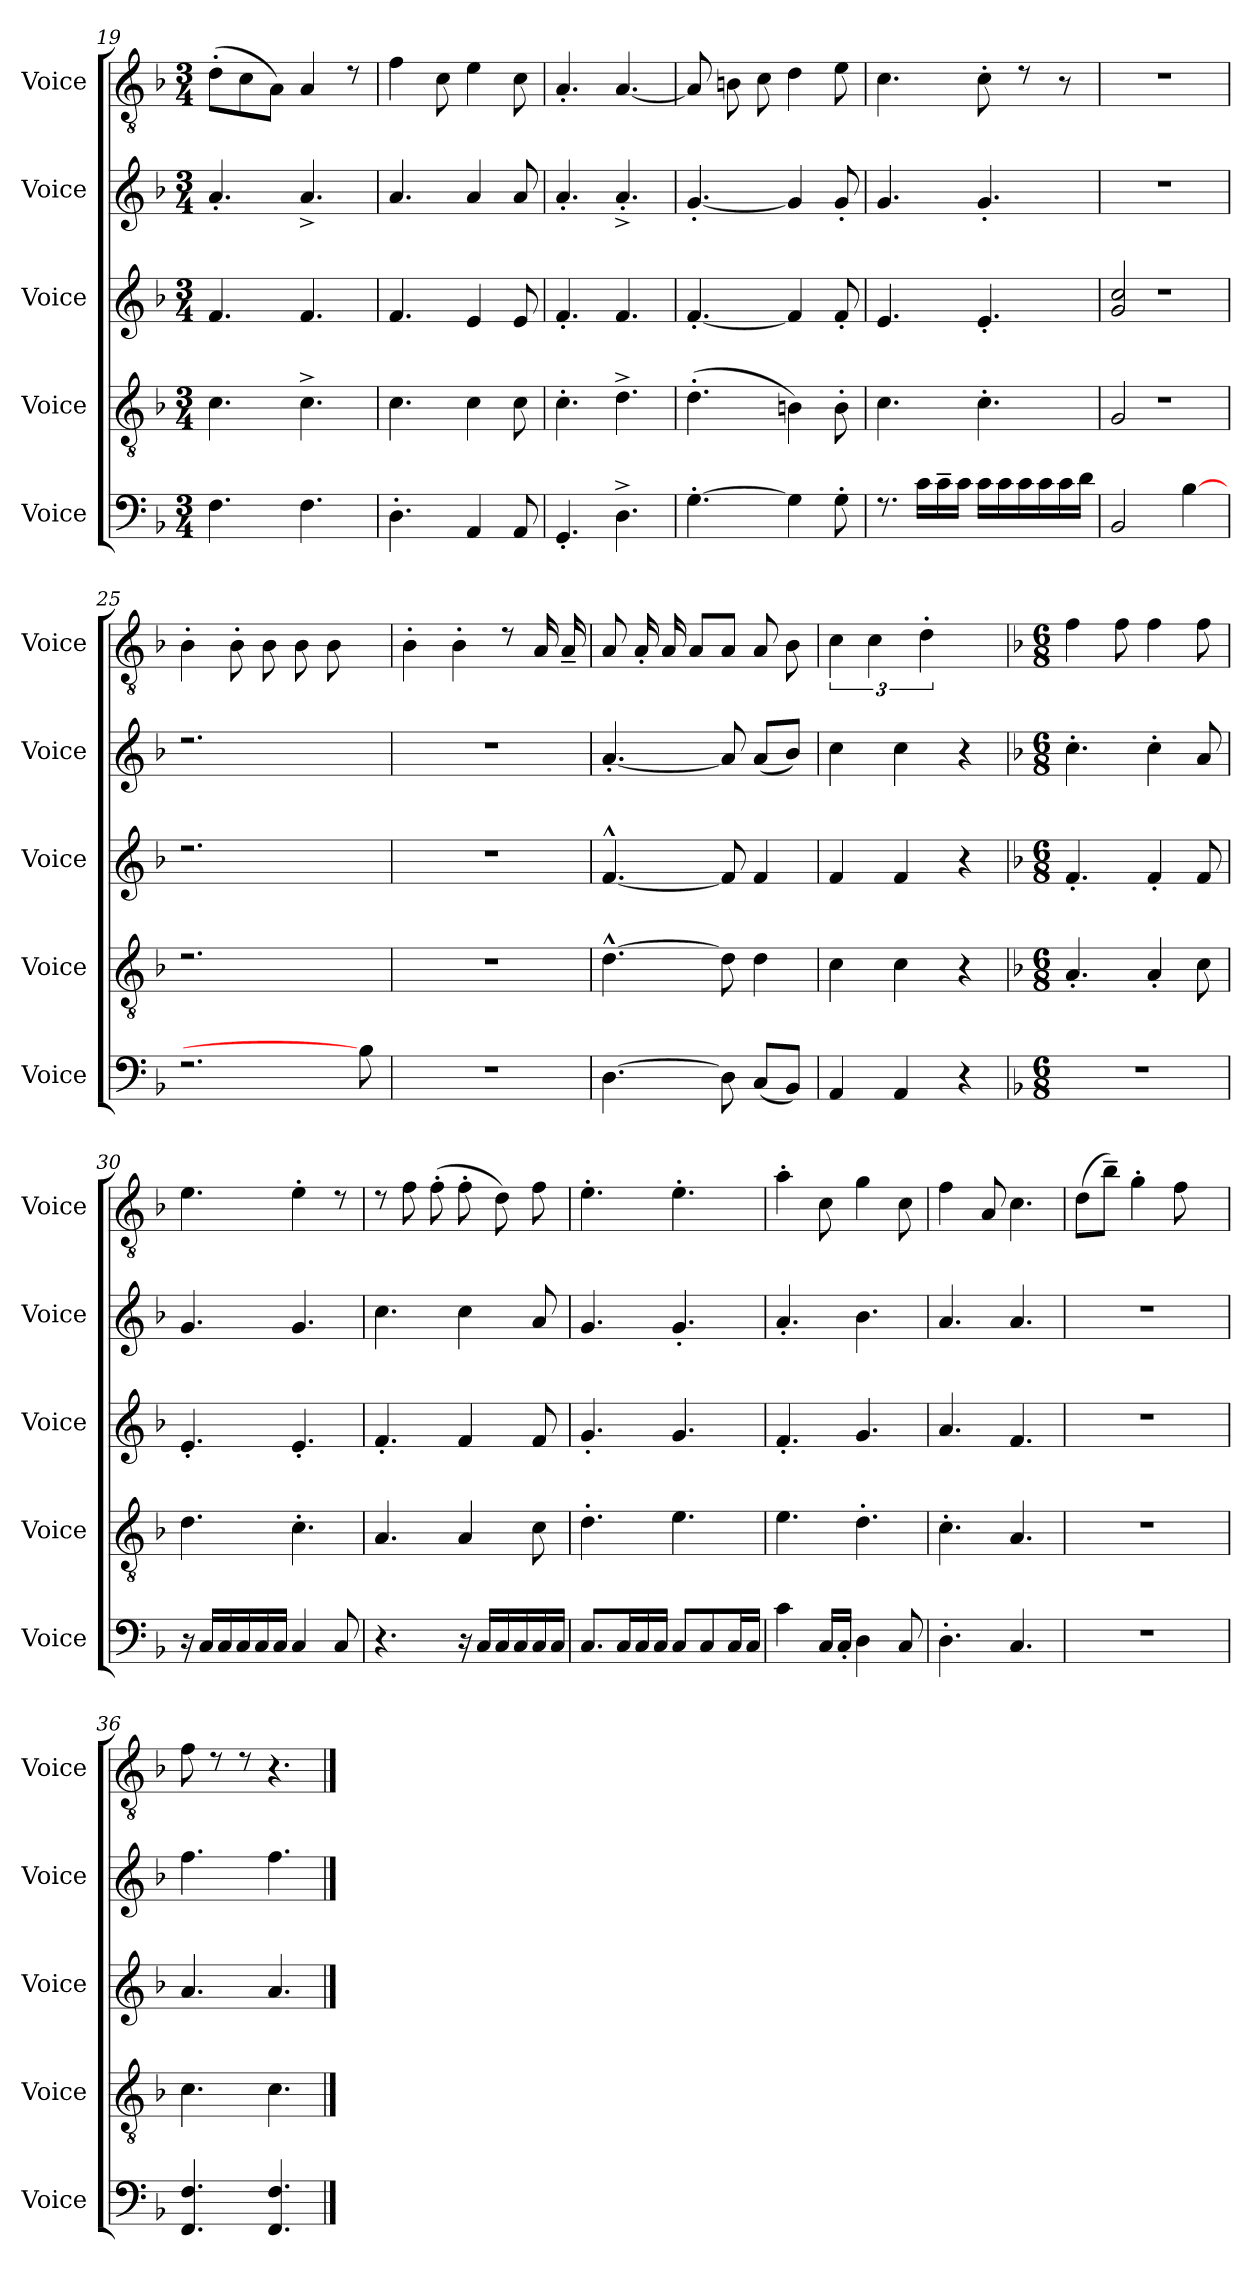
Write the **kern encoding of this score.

**kern	**kern	**kern	**kern	**kern
*part5	*part4	*part3	*part2	*part1
*staff5	*staff4	*staff3	*staff2	*staff1
*I"Voice	*I"Voice	*I"Voice	*I"Voice	*I"Voice
*I'Voice	*I'Voice	*I'Voice	*I'Voice	*I'Voice
*clefF4	*clefGv2	*clefG2	*clefG2	*clefGv2
*k[b-]	*k[b-]	*k[b-]	*k[b-]	*k[b-]
*M3/4	*M3/4	*M3/4	*M3/4	*M3/4
=19	=19	=19	=19	=19
4.F\	4.c\	4.f/	4.a'</	(>8d'<\L
.	.	.	.	8c\
.	.	.	.	8A\J)
4.F\	4.c^<\	4.f/	4.a^</	4A/
.	.	.	.	8rc
!!LO:LB:g=z
=20	=20	=20	=20	=20
4.D'<\	4.c\	4.f/	4.a/	4f\
.	.	.	.	8c\
4AA/	4c\	4e/	4a/	4e\
8AA/	8c\	8e/	8a/	8c\
=21	=21	=21	=21	=21
4.GG'</	4.c'<\	4.f'</	4.a'</	4.A'</
4.D^<\	4.d^<\	4.f/	4.a^>^<'</	[<4.A/
=22	=22	=22	=22	=22
[>4.G'<\	(>4.d'<\	[<4.f'</	[<4.g'</	8A/]
.	.	.	.	8Bn\
.	.	.	.	8c\
4G\]	4Bn\)	4f/]	4g/]	4d\
8G'<\	8B'<\	8f'</	8g'</	8e\
=23	=23	=23	=23	=23
8.rE	4.c\	4.e/	4.g/	4.c\
16c\LL	.	.	.	.
16c~>\	.	.	.	.
16c\JJ	.	.	.	.
16c\LL	4.c'<'<\	4.e'</	4.g'<'</	8c'<'<\
16c\	.	.	.	.
16c\	.	.	.	8rc
16c\	.	.	.	.
16c\	.	.	.	8r
16d\JJ	.	.	.	.
=24	=24	=24	=24	=24
*	*^	*^	*	*
2BB-/	2G/	2.rd	2g/ 2cc/	2.rdd	2.rdd	2.rd
[4B-\	4ryy	.	4ryy	.	.	.
*	*v	*v	*	*	*	*
*	*	*v	*v	*	*
!!LO:LB:g=z
=25	=25	=25	=25	=25
2.rF	2.rd	2.rdd	2.rdd	4B-'<'<\
.	.	.	.	8B-'<\
.	.	.	.	8B-\
.	.	.	.	8B-\
.	.	.	.	8B-\
8B-\]	8ryy	8ryy	8ryy	8ryy
=26	=26	=26	=26	=26
2.rF	2.rd	2.rdd	2.rdd	4B-'<\
.	.	.	.	4B-'<\
.	.	.	.	8rc
.	.	.	.	16A/
.	.	.	.	16A~>/
=27	=27	=27	=27	=27
[>4.D\	[>4.d^^>\	[<4.f^^>/	[<4.a'>/	8A/
.	.	.	.	16A'</
.	.	.	.	16A/
.	.	.	.	8A/L
8D\]	8d\]	8f/]	8a/]	8A/J
(<8C/L	4d\	4f/	(<8a/L	8A/
8BB-/J)	.	.	8b-/J)	8B-\
=28	=28	=28	=28	=28
4AA/	4c\	4f/	4cc\	6c\
.	.	.	.	6c\
4AA/	4c\	4f/	4cc\	.
.	.	.	.	6d'<\
4r	4r	4r	4r	4ryy
!!LO:PB:g=z
=29	=29	=29	=29	=29
*k[b-]	*k[b-]	*k[b-]	*k[b-]	*k[b-]
*M6/8	*M6/8	*M6/8	*M6/8	*M6/8
2.rF	4.A'<'</	4.f'<'</	4.cc'<\	4f\
.	.	.	.	8f\
.	4A'</	4f'</	4cc'<\	4f\
.	8c\	8f/	8a/	8f\
=30	=30	=30	=30	=30
16rC	4.d\	4.e'</	4.g/	4.e\
16C/LL	.	.	.	.
16C/	.	.	.	.
16C/	.	.	.	.
16C/	.	.	.	.
16C/JJ	.	.	.	.
4C/	4.c'<\	4.e'</	4.g/	4e'<\
8C/	.	.	.	8rc
=31	=31	=31	=31	=31
4.r	4.A/	4.f'</	4.cc\	8rc
.	.	.	.	8f\
.	.	.	.	(<8f'<\
16rC	4A/	4f/	4cc\	8f'<\
16C/LL	.	.	.	.
16C/	.	.	.	8d\)
16C/	.	.	.	.
16C/	8c\	8f/	8a/	8f\
16C/JJ	.	.	.	.
=32	=32	=32	=32	=32
8.C/L	4.d'<\	4.g'<'</	4.g/	4.e'<\
16C/L	.	.	.	.
16C/	.	.	.	.
16C/JJ	.	.	.	.
8C/L	4.e\	4.g/	4.g'</	4.e'<\
8C/	.	.	.	.
16C/L	.	.	.	.
16C/JJ	.	.	.	.
!!LO:LB:g=z
=33	=33	=33	=33	=33
4c\	4.e\	4.f'</	4.a'</	4a'<\
16C/LL	.	.	.	8c\
16C'</JJ	.	.	.	.
4D\	4.d'<\	4.g/	4.b-\	4g\
8C/	.	.	.	8c\
=34	=34	=34	=34	=34
4.D'<'<\	4.c'<\	4.a/	4.a/	4f\
.	.	.	.	8A/
4.C/	4.A/	4.f/	4.a/	4.c\
=35	=35	=35	=35	=35
2.rF	2.rd	2.rdd	2.rdd	(>8d\L
.	.	.	.	8b-~<\J)
.	.	.	.	4g'>'<\
.	.	.	.	8f\
.	.	.	.	8ryy
=36	=36	=36	=36	=36
4.FF/ 4.F/	4.c\	4.a/	4.ff\	8f\
.	.	.	.	8rc
.	.	.	.	8rc
4.FF/ 4.F/	4.c\	4.a/	4.ff\	4.r
==	==	==	==	==
*-	*-	*-	*-	*-
